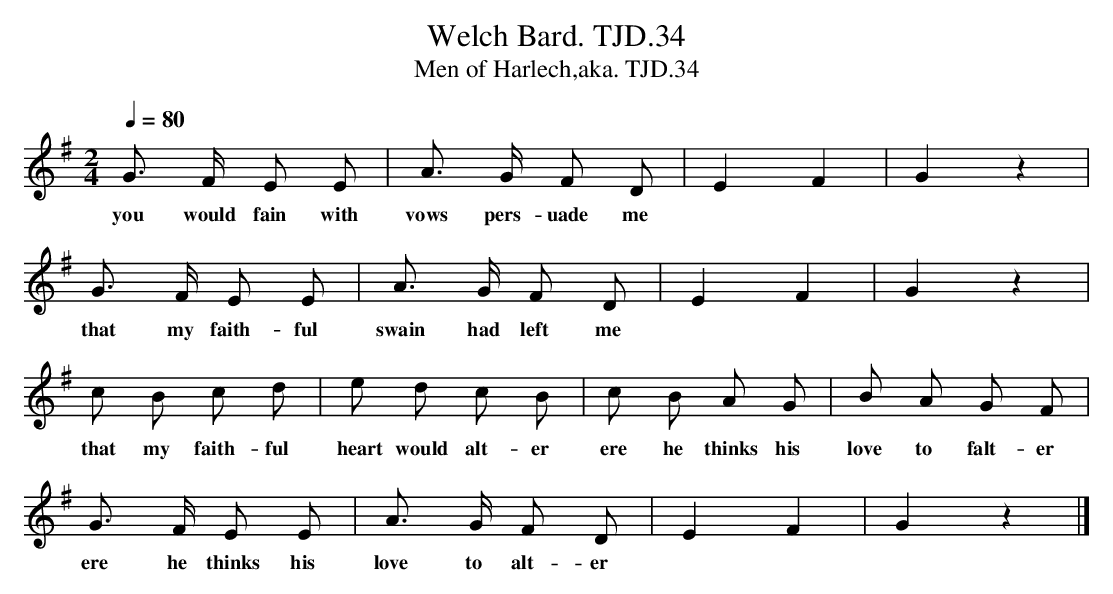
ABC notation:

X:1
T:Welch Bard. TJD.34
T:Men of Harlech,aka. TJD.34
M:2/4
L:1/8
Q:1/4=80
K:G
G> F E E|A >G F D|E2F2|G2z2|
w:you would fain with vows pers-uade me
G >F E E|A >G F D|E2 F2|G2z2|
w:that my faith-ful swain had left me
c B c d|e d c B|c B A G |B A G F|
w:that my faith-ful heart would alt-er ere he thinks his love to falt-er
G >F E E|A >G F D|E2F2|G2z2|]
w:ere he thinks his love to alt-er
